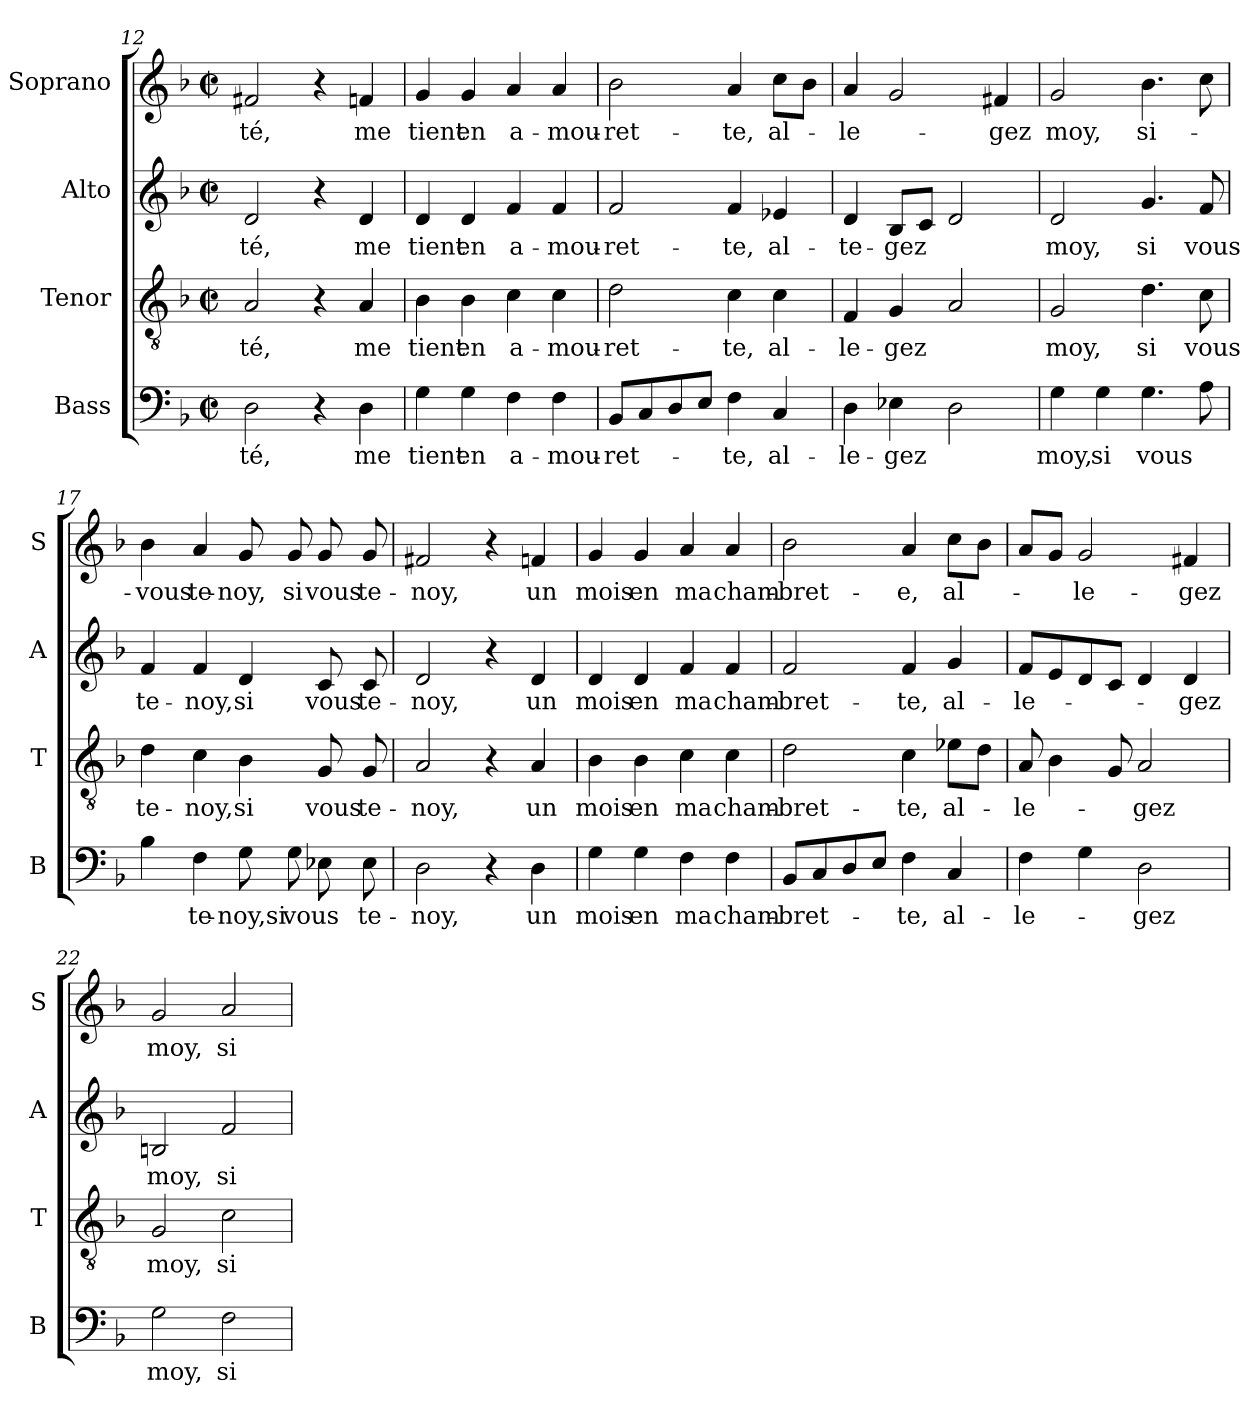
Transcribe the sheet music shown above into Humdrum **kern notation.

**kern	**text	**kern	**text	**kern	**text	**kern	**text
*part4	*part4	*part3	*part3	*part2	*part2	*part1	*part1
*staff4	*staff4	*staff3	*staff3	*staff2	*staff2	*staff1	*staff1
*I"Bass	*	*I"Tenor	*	*I"Alto	*	*I"Soprano	*
*I'B	*	*I'T	*	*I'A	*	*I'S	*
*clefF4	*	*clefGv2	*	*clefG2	*	*clefG2	*
*k[b-]	*	*k[b-]	*	*k[b-]	*	*k[b-]	*
*F:	*	*F:	*	*F:	*	*F:	*
*M2/2	*	*M2/2	*	*M2/2	*	*M2/2	*
*met(c|)	*	*met(c|)	*	*met(c|)	*	*met(c|)	*
=12	=12	=12	=12	=12	=12	=12	=12
2D\	-té,	2A/	-té,	2d/	-té,	2f#X/	-té,
4r	.	4r	.	4r	.	4r	.
4D\	me	4A/	me	4d/	me	4fn/	me
!!LO:LB:g=z
=13	=13	=13	=13	=13	=13	=13	=13
4G\	tient	4B-\	tient	4d/	tient	4g/	tient
4G\	en	4B-\	en	4d/	en	4g/	en
4F\	a-	4c\	a-	4f/	a-	4a/	a-
4F\	-mou-	4c\	-mou-	4f/	-mou-	4a/	-mou-
=14	=14	=14	=14	=14	=14	=14	=14
8BB-/L	-ret-	2d\	-ret-	2f/	-ret-	2b-\	-ret-
8C/	.	.	.	.	.	.	.
8D/	.	.	.	.	.	.	.
8E/J	.	.	.	.	.	.	.
4F\	-te,	4c\	-te,	4f/	-te,	4a/	-te,
4C/	al-	4c\	al-	4e-X/	al-	8cc\L	al-
.	.	.	.	.	.	8b-\J	.
=15	=15	=15	=15	=15	=15	=15	=15
4D\	-le-	4F/	-le-	4d/	-te-	4a/	-le-
4E-X\	-gez	4G/	-gez	8B-/L	-gez	2g/	.
.	.	.	.	8c/J	.	.	.
2D\	.	2A/	.	2d/	.	.	.
.	.	.	.	.	.	4f#X/	-gez
=16	=16	=16	=16	=16	=16	=16	=16
4G\	moy,	2G/	moy,	2d/	moy,	2g/	moy,
4G\	si	.	.	.	.	.	.
4.G\	vous	4.d\	si	4.g/	si	4.b-\	si-
8A\	.	8c\	vous	8f/	vous	8cc\	.
=17	=17	=17	=17	=17	=17	=17	=17
4B-\	.	4d\	te-	4f/	te-	4b-\	-vous
4F\	te-	4c\	-noy,	4f/	-noy,	4a/	te-
8G\	-noy,si	4B-\	si	4d/	si	8g/	-noy,
8G\	vous	.	.	.	.	8g/	si
8E-X\	.	8G/	vous	8c/	vous	8g/	vous
8E-\	te-	8G/	te-	8c/	te-	8g/	te-
=18	=18	=18	=18	=18	=18	=18	=18
2D\	-noy,	2A/	-noy,	2d/	-noy,	2f#X/	-noy,
4r	.	4r	.	4r	.	4r	.
4D\	un	4A/	un	4d/	un	4fn/	un
!!LO:PB:g=z
=19	=19	=19	=19	=19	=19	=19	=19
4G\	mois	4B-\	mois	4d/	mois	4g/	mois
4G\	en	4B-\	en	4d/	en	4g/	en
4F\	ma	4c\	ma	4f/	ma	4a/	ma
4F\	cham-	4c\	cham-	4f/	cham-	4a/	cham-
=20	=20	=20	=20	=20	=20	=20	=20
8BB-/L	-bret-	2d\	-bret-	2f/	-bret-	2b-\	-bret-
8C/	.	.	.	.	.	.	.
8D/	.	.	.	.	.	.	.
8E/J	.	.	.	.	.	.	.
4F\	-te,	4c\	-te,	4f/	-te,	4a/	-e,
4C/	al-	8e-X\L	al-	4g/	al-	8cc\L	al-
.	.	8d\J	.	.	.	8b-\J	.
=21	=21	=21	=21	=21	=21	=21	=21
4F\	-le-	8A/	-le-	8f/L	-le-	8a/L	.
.	.	4B-\	.	8e/	.	8g/J	.
4G\	.	.	.	8d/	.	2g/	-le-
.	.	8G/	.	8c/J	.	.	.
2D\	-gez	2A/	-gez	4d/	.	.	.
.	.	.	.	4d/	-gez	4f#X/	-gez
=22	=22	=22	=22	=22	=22	=22	=22
2G\	moy,	2G/	moy,	2Bn/	moy,	2g/	moy,
2F\	si	2c\	si	2f/	si	2a/	si
=	=	=	=	=	=	=	=
*-	*-	*-	*-	*-	*-	*-	*-
